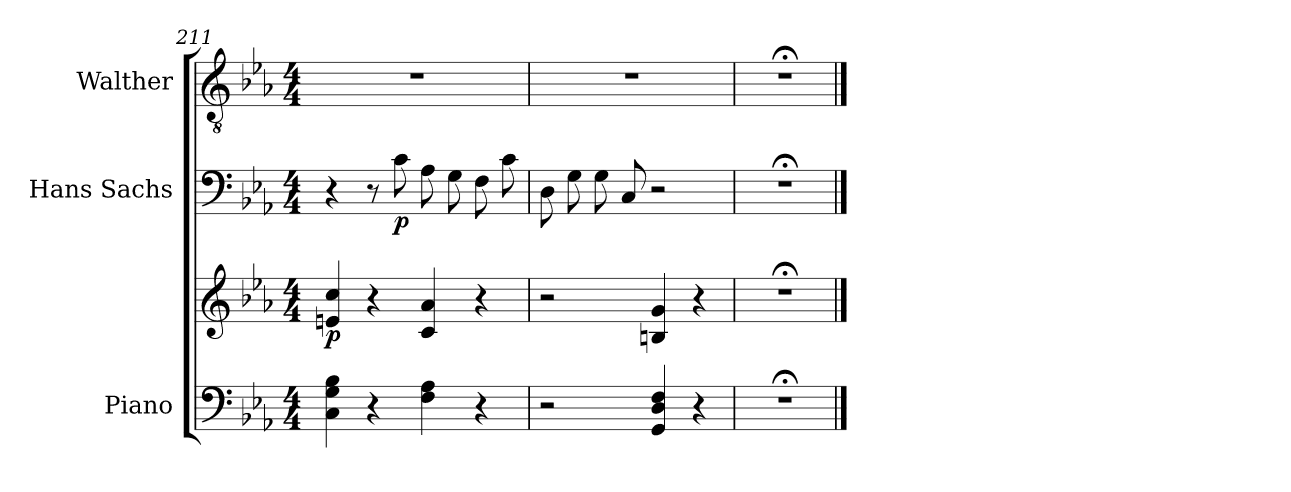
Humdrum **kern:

**kern	**kern	**dynam	**kern	**dynam	**kern
*part3	*part3	*part3	*part2	*part2	*part1
*staff4	*staff3	*staff3/4	*staff2	*staff2	*staff1
*I"Piano	*	*	*I"Hans Sachs	*	*I"Walther
*I'Pno.	*	*	*I'H. S.	*	*I'W.
*clefF4	*clefG2	*	*clefF4	*	*clefGv2
*k[b-e-a-]	*k[b-e-a-]	*	*k[b-e-a-]	*	*k[b-e-a-]
*M4/4	*M4/4	*	*M4/4	*	*M4/4
=211	=211	=211	=211	=211	=211
!	!	!LO:DY:b	!	!	!
4C\ 4G\ 4B-\	4en/ 4cc/	p	4r	.	1r
4r	4r	.	8r	.	.
!	!	!	!	!LO:DY:b	!
.	.	.	8c\	p	.
4F\ 4A-\	4c/ 4a-/	.	8A-\	.	.
.	.	.	8G\	.	.
4r	4r	.	8F\	.	.
.	.	.	8c\	.	.
=212	=212	=212	=212	=212	=212
2r	2r	.	8D\	.	1r
.	.	.	8G\	.	.
.	.	.	8G\	.	.
.	.	.	8C/	.	.
4GG/ 4D/ 4F/	4Bn/ 4g/	.	2r	.	.
4r	4r	.	.	.	.
=213	=213	=213	=213	=213	=213
*	*	*	*	*	*MM18
1r;<	1r;<	.	1r;<	.	1r;<
==	==	==	==	==	==
*-	*-	*-	*-	*-	*-
